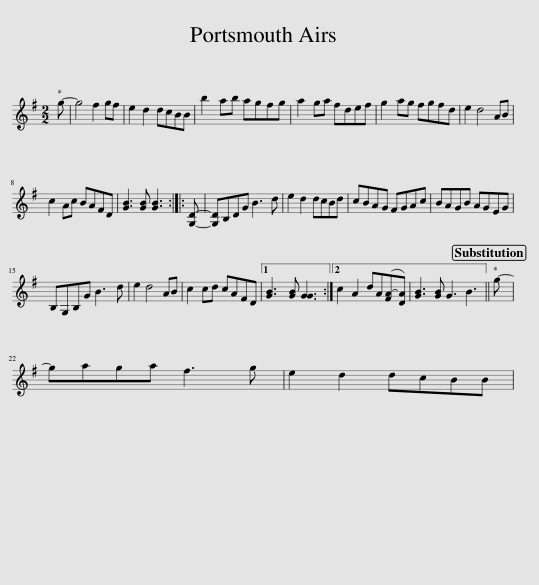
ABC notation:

X:1
L:1/8
M:2/2
I:linebreak $
K:G
V:1 treble
V:1
 g- | g4 f2 gf | e2 d2 dcBB | b2 ab agfg | a2 ga fdef | %5
 g2 ag fgfd | e2 d4 AB |$ c2 Ac BAFD | [GB]3 [GB] [GB]3 :: [G,D]- | %10
 [G,D]B,DG B3 d | e2 d2 dcBd | cBAG FGAc | BAGB AGEG |$ B,G,B,G B3 d | %15
 e2 d4 AB | c2 cd cAFD |1 [GB]3 [GB] [GG]3 :|2 c2 A2 dA([FA-][DA]) | [GB]3 [GB] G3 B3 || %20
 g- |$ gaga f3 g | e2 d2 dcBB | %23
